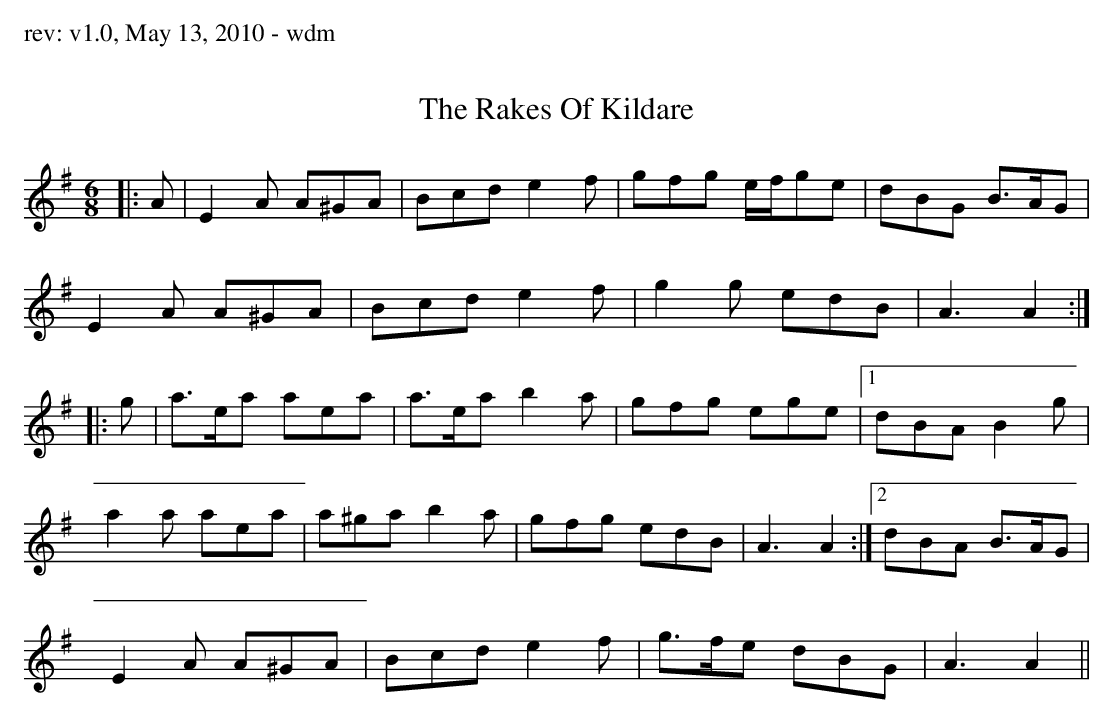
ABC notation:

X:1
T: Rakes Of Kildare, The
M: 6/8
L: 1/8
K: Ador
|: A |E2 A A^GA | Bcd e2 f | gfg e/f/ge | dBG B>AG |
E2 A A^GA | Bcd e2 f | g2 g edB | A3 A2 :|
|: g |a>ea aea | a>ea b2 a | gfg ege |1 dBA B2 g |
a2 a aea | a^ga b2 a | gfg edB | A3 A2 :|2 dBA B>AG |
E2 A A^GA | Bcd e2 f | g>fe dBG | A3 A2 ||
